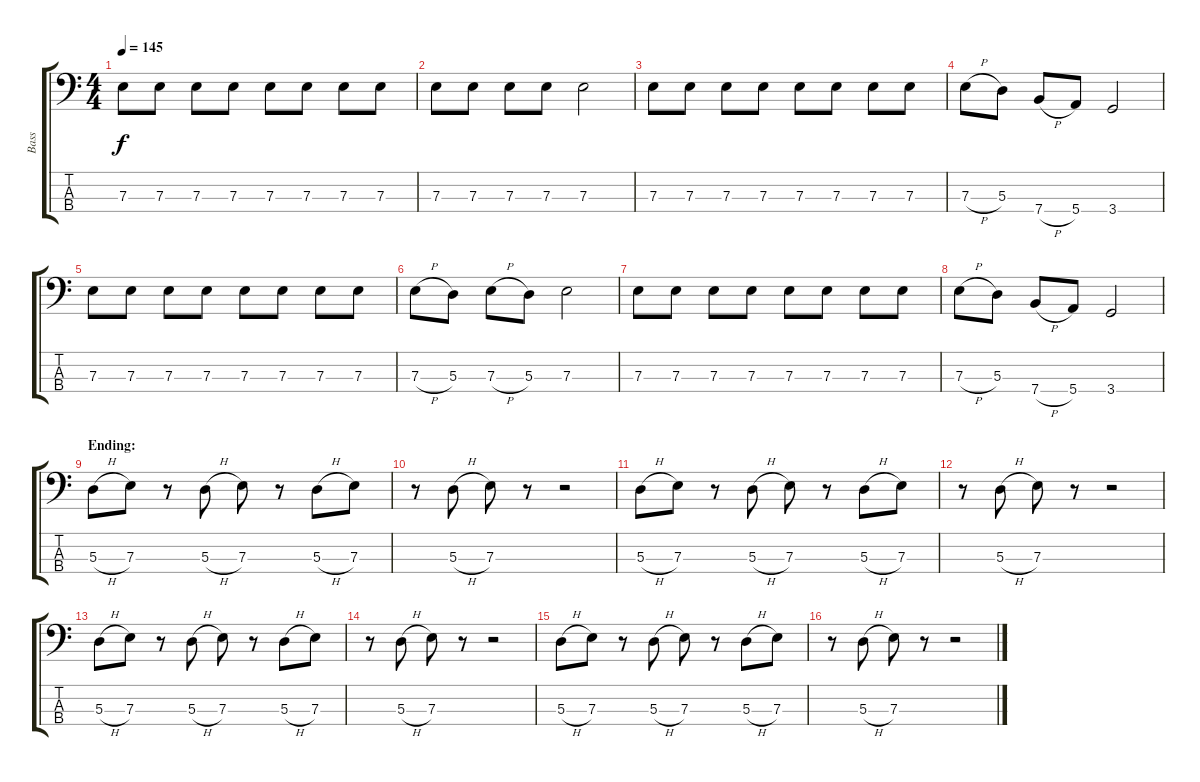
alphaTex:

\track ("Bass" "Bass") {instrument electricbasspick}
\staff {score tabs}
\tuning (G2 D2 A1 E1) {hide}
\ts (4 4)
\tempo 145
\clef f4
\ks c
7.3.8{dy f} 7.3.8 7.3.8 7.3.8 7.3.8 7.3.8 7.3.8 7.3.8 |
7.3.8 7.3.8 7.3.8 7.3.8 7.3.2 |
7.3.8 7.3.8 7.3.8 7.3.8 7.3.8 7.3.8 7.3.8 7.3.8 |
7.3{h}.8 5.3.8 7.4{h}.8 5.4.8 3.4.2 |
7.3.8 7.3.8 7.3.8 7.3.8 7.3.8 7.3.8 7.3.8 7.3.8 |
7.3{h}.8 5.3.8 7.3{h}.8 5.3.8 7.3.2 |
7.3.8 7.3.8 7.3.8 7.3.8 7.3.8 7.3.8 7.3.8 7.3.8 |
7.3{h}.8 5.3.8 7.4{h}.8 5.4.8 3.4.2 |
\section ("" "Ending:")
5.3{h}.8 7.3.8 r.8 5.3{h}.8 7.3.8 r.8 5.3{h}.8 7.3.8 |
r.8 5.3{h}.8 7.3.8 r.8 r.2 |
5.3{h}.8 7.3.8 r.8 5.3{h}.8 7.3.8 r.8 5.3{h}.8 7.3.8 |
r.8 5.3{h}.8 7.3.8 r.8 r.2 |
5.3{h}.8 7.3.8 r.8 5.3{h}.8 7.3.8 r.8 5.3{h}.8 7.3.8 |
r.8 5.3{h}.8 7.3.8 r.8 r.2 |
5.3{h}.8 7.3.8 r.8 5.3{h}.8 7.3.8 r.8 5.3{h}.8 7.3.8 |
r.8 5.3{h}.8 7.3.8 r.8 r.2
